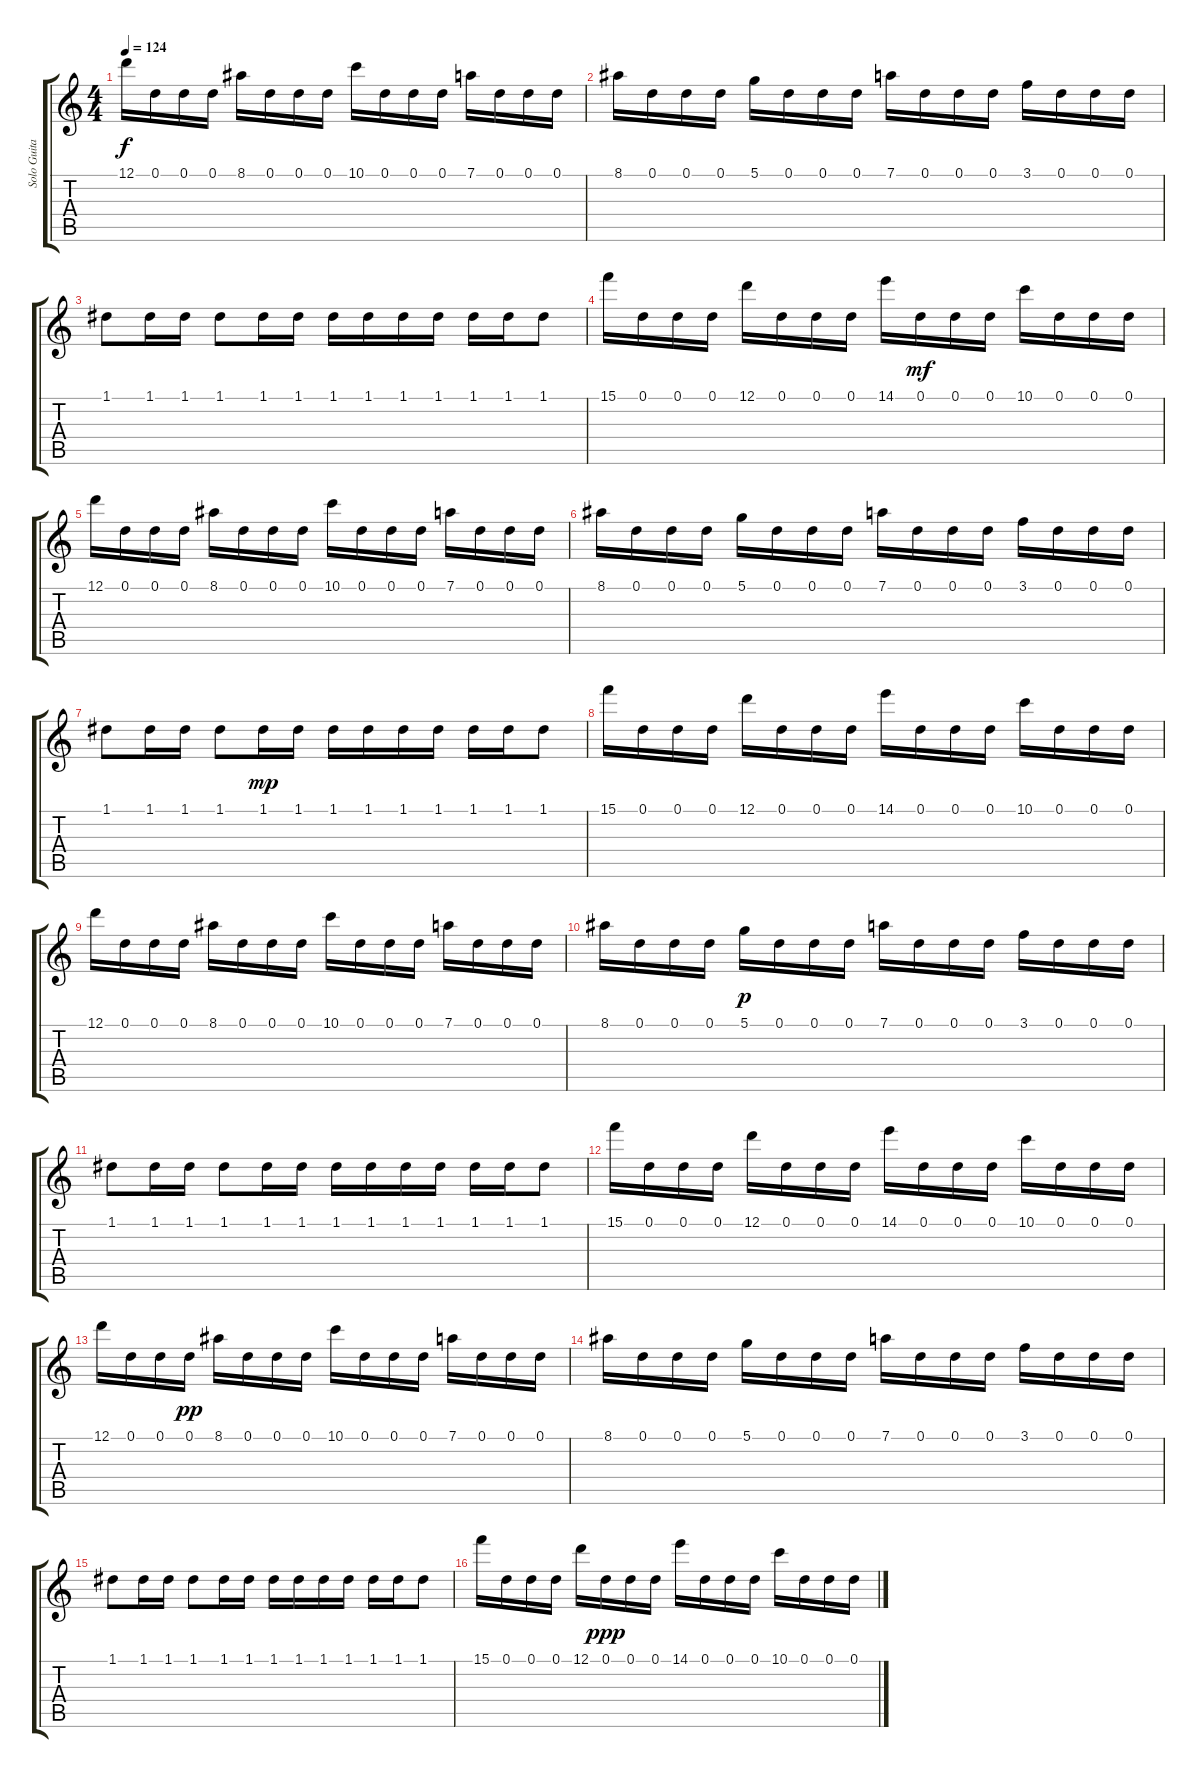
\track ("Solo Guitar" "Solo Guita") {instrument distortionguitar}
\staff {score tabs}
\tuning (D4 A3 F3 C3 G2 D2) {hide}
\ts (4 4)
\tempo 124
\clef g2
\ks c
12.1.16{dy f} 0.1.16 0.1.16 0.1.16 8.1.16 0.1.16 0.1.16 0.1.16 10.1.16 0.1.16 0.1.16 0.1.16 7.1.16 0.1.16 0.1.16 0.1.16 |
8.1.16 0.1.16 0.1.16 0.1.16 5.1.16 0.1.16 0.1.16 0.1.16 7.1.16 0.1.16 0.1.16 0.1.16 3.1.16 0.1.16 0.1.16 0.1.16 |
1.1.8 1.1.16 1.1.16 1.1.8 1.1.16 1.1.16 1.1.16 1.1.16 1.1.16 1.1.16 1.1.16 1.1.16 1.1.8 |
15.1.16 0.1.16 0.1.16 0.1.16 12.1.16 0.1.16 0.1.16 0.1.16 14.1.16 0.1.16{dy mf} 0.1.16 0.1.16 10.1.16 0.1.16 0.1.16 0.1.16 |
12.1.16 0.1.16 0.1.16 0.1.16 8.1.16 0.1.16 0.1.16 0.1.16 10.1.16 0.1.16 0.1.16 0.1.16 7.1.16 0.1.16 0.1.16 0.1.16 |
8.1.16 0.1.16 0.1.16 0.1.16 5.1.16 0.1.16 0.1.16 0.1.16 7.1.16 0.1.16 0.1.16 0.1.16 3.1.16 0.1.16 0.1.16 0.1.16 |
1.1.8 1.1.16 1.1.16 1.1.8 1.1.16{dy mp} 1.1.16 1.1.16 1.1.16 1.1.16 1.1.16 1.1.16 1.1.16 1.1.8 |
15.1.16 0.1.16 0.1.16 0.1.16 12.1.16 0.1.16 0.1.16 0.1.16 14.1.16 0.1.16 0.1.16 0.1.16 10.1.16 0.1.16 0.1.16 0.1.16 |
12.1.16 0.1.16 0.1.16 0.1.16 8.1.16 0.1.16 0.1.16 0.1.16 10.1.16 0.1.16 0.1.16 0.1.16 7.1.16 0.1.16 0.1.16 0.1.16 |
8.1.16 0.1.16 0.1.16 0.1.16 5.1.16{dy p} 0.1.16 0.1.16 0.1.16 7.1.16 0.1.16 0.1.16 0.1.16 3.1.16 0.1.16 0.1.16 0.1.16 |
1.1.8 1.1.16 1.1.16 1.1.8 1.1.16 1.1.16 1.1.16 1.1.16 1.1.16 1.1.16 1.1.16 1.1.16 1.1.8 |
15.1.16 0.1.16 0.1.16 0.1.16 12.1.16 0.1.16 0.1.16 0.1.16 14.1.16 0.1.16 0.1.16 0.1.16 10.1.16 0.1.16 0.1.16 0.1.16 |
12.1.16 0.1.16 0.1.16 0.1.16{dy pp} 8.1.16 0.1.16 0.1.16 0.1.16 10.1.16 0.1.16 0.1.16 0.1.16 7.1.16 0.1.16 0.1.16 0.1.16 |
8.1.16 0.1.16 0.1.16 0.1.16 5.1.16 0.1.16 0.1.16 0.1.16 7.1.16 0.1.16 0.1.16 0.1.16 3.1.16 0.1.16 0.1.16 0.1.16 |
1.1.8 1.1.16 1.1.16 1.1.8 1.1.16 1.1.16 1.1.16 1.1.16 1.1.16 1.1.16 1.1.16 1.1.16 1.1.8 |
15.1.16 0.1.16 0.1.16 0.1.16 12.1.16 0.1.16{dy ppp} 0.1.16 0.1.16 14.1.16 0.1.16 0.1.16 0.1.16 10.1.16 0.1.16 0.1.16 0.1.16
